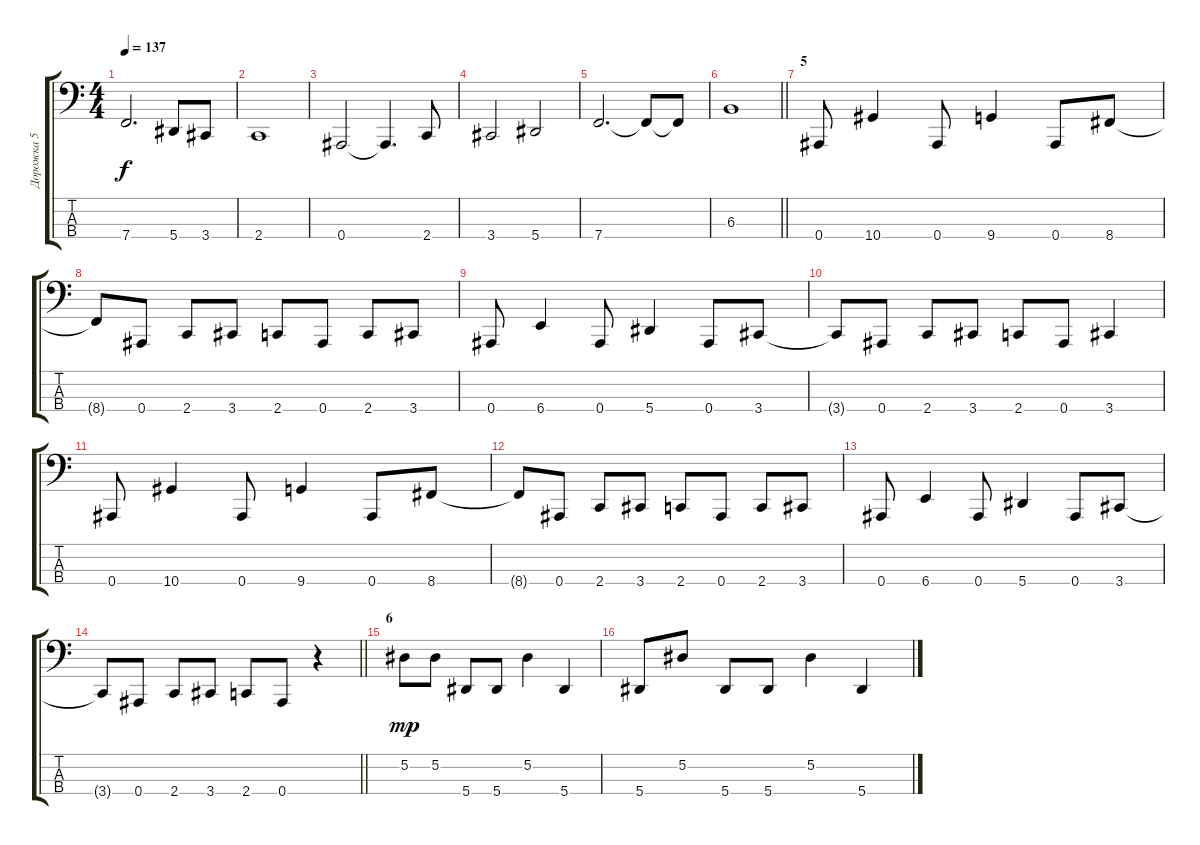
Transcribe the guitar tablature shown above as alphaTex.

\track ("Дорожка 5" "Дорожка 5") {instrument electricbassfinger}
\staff {score tabs}
\tuning (Eb2 Bb1 F1 Bb0) {hide}
\ts (4 4)
\tempo 137
\clef f4
\ks c
7.4.2{d dy f} 5.4.8 3.4.8 |
2.4.1 |
0.4.2 0.4{t}.4{d} 2.4.8 |
3.4.2 5.4.2 |
7.4.2{d} 7.4{t}.8 7.4{t}.8 |
\barLineRight lightlight
6.3.1 |
\section ("" "5")
0.4.8 10.4.4 0.4.8 9.4.4 0.4.8 8.4.8 |
8.4{t}.8 0.4.8 2.4.8 3.4.8 2.4.8 0.4.8 2.4.8 3.4.8 |
0.4.8 6.4.4 0.4.8 5.4.4 0.4.8 3.4.8 |
3.4{t}.8 0.4.8 2.4.8 3.4.8 2.4.8 0.4.8 3.4.4 |
0.4.8 10.4.4 0.4.8 9.4.4 0.4.8 8.4.8 |
8.4{t}.8 0.4.8 2.4.8 3.4.8 2.4.8 0.4.8 2.4.8 3.4.8 |
0.4.8 6.4.4 0.4.8 5.4.4 0.4.8 3.4.8 |
\barLineRight lightlight
3.4{t}.8 0.4.8 2.4.8 3.4.8 2.4.8 0.4.8 r.4 |
\section ("" "6")
5.2.8{dy mp} 5.2.8 5.4.8 5.4.8 5.2.4 5.4.4 |
5.4.8 5.2.8 5.4.8 5.4.8 5.2.4 5.4.4
